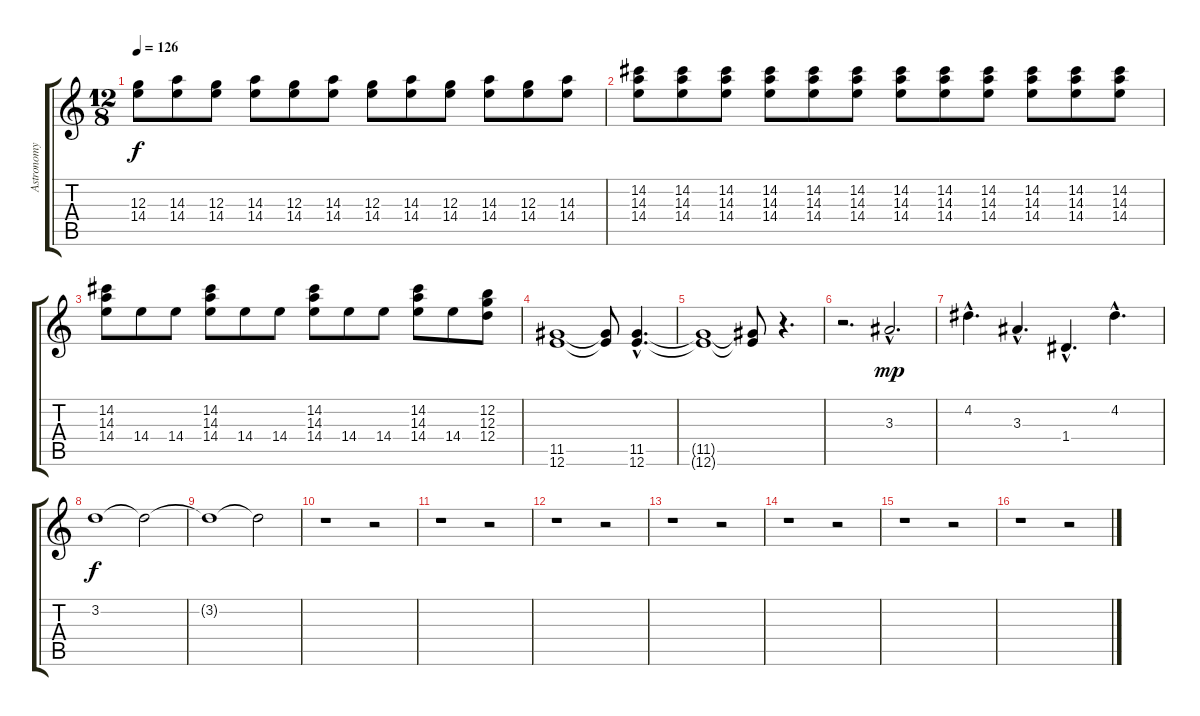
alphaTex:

\track ("Astronomy Domine" "Astronomy ") {instrument distortionguitar}
\staff {score tabs}
\tuning (E4 B3 G3 D3 A2 E2) {hide}
\ts (12 8)
\tempo 126
\clef g2
\ks c
(12.3 14.4).8{dy f} (14.3 14.4).8 (12.3 14.4).8 (14.3 14.4).8 (12.3 14.4).8 (14.3 14.4).8 (12.3 14.4).8 (14.3 14.4).8 (12.3 14.4).8 (14.3 14.4).8 (12.3 14.4).8 (14.3 14.4).8 |
(14.2 14.3 14.4).8 (14.2 14.3 14.4).8 (14.2 14.3 14.4).8 (14.2 14.3 14.4).8 (14.2 14.3 14.4).8 (14.2 14.3 14.4).8 (14.2 14.3 14.4).8 (14.2 14.3 14.4).8 (14.2 14.3 14.4).8 (14.2 14.3 14.4).8 (14.2 14.3 14.4).8 (14.2 14.3 14.4).8 |
(14.2 14.3 14.4).8 14.4.8 14.4.8 (14.2 14.3 14.4).8 14.4.8 14.4.8 (14.2 14.3 14.4).8 14.4.8 14.4.8 (14.2 14.3 14.4).8 14.4.8 (12.2 12.3 12.4).8 |
(11.5 12.6).1{volume 12} (11.5{t} 12.6{t}).8 (11.5{hac} 12.6{hac}).4{d} |
(11.5{t} 12.6{t}).1 (11.5{t} 12.6{t}).8 r.4{d} |
r.2{d} 3.3{hac}.2{d dy mp volume 0} |
4.2{hac}.4{d volume 0} 3.3{hac}.4{d volume 0} 1.4{hac}.4{d volume 0} 4.2{hac}.4{d volume 0} |
3.2.1{dy f volume 0} 3.2{t}.2 |
3.2{t}.1 3.2{t}.2 |
r.1 r.2 |
r.1 r.2 |
r.1 r.2 |
r.1 r.2 |
r.1 r.2 |
r.1 r.2 |
r.1 r.2
